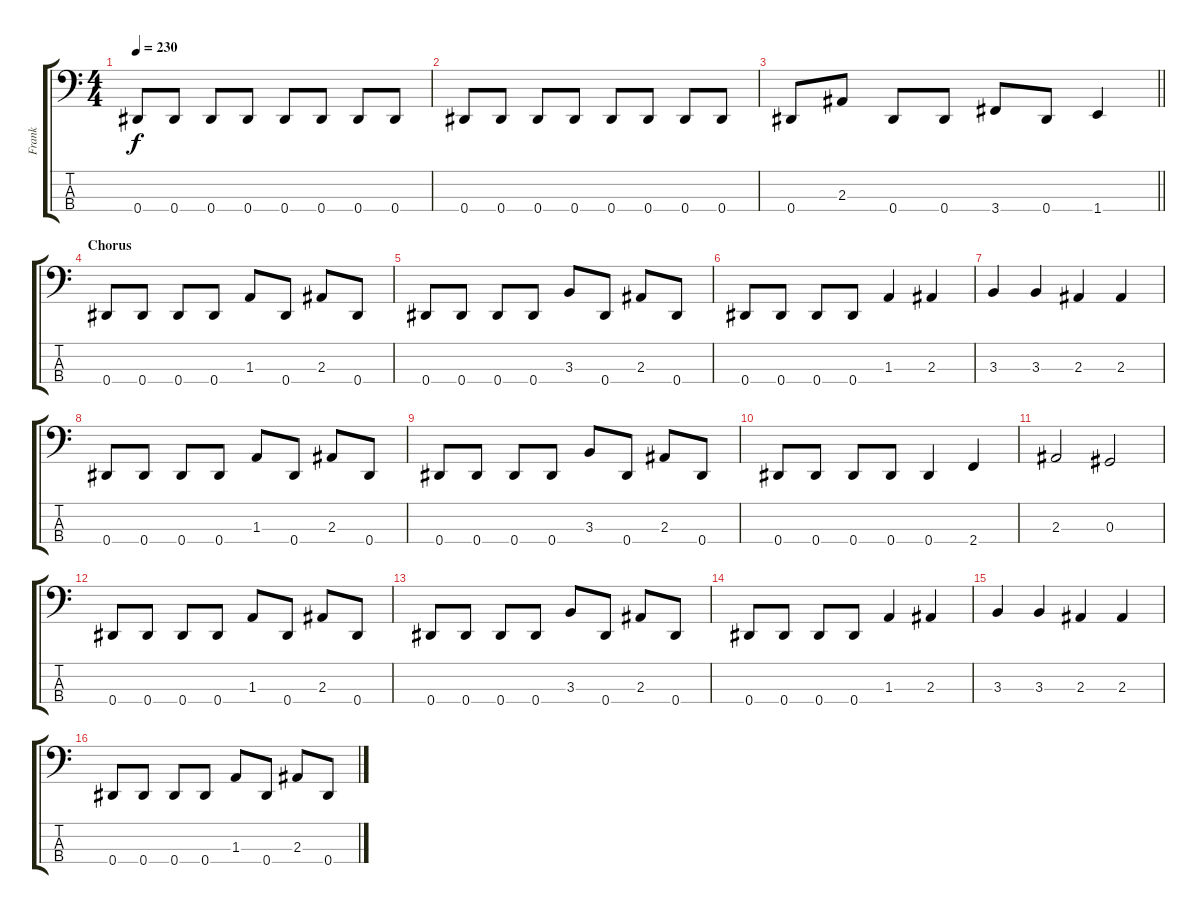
\track ("Frank" "Frank") {instrument electricbasspick}
\staff {score tabs}
\tuning (Gb2 Db2 Ab1 Eb1) {hide}
\ts (4 4)
\tempo 230
\clef f4
\ks c
0.4.8{dy f} 0.4.8 0.4.8 0.4.8 0.4.8 0.4.8 0.4.8 0.4.8 |
0.4.8 0.4.8 0.4.8 0.4.8 0.4.8 0.4.8 0.4.8 0.4.8 |
\barLineRight lightlight
0.4.8 2.3.8 0.4.8 0.4.8 3.4.8 0.4.8 1.4.4 |
\section ("" "Chorus")
0.4.8 0.4.8 0.4.8 0.4.8 1.3.8 0.4.8 2.3.8 0.4.8 |
0.4.8 0.4.8 0.4.8 0.4.8 3.3.8 0.4.8 2.3.8 0.4.8 |
0.4.8 0.4.8 0.4.8 0.4.8 1.3.4 2.3.4 |
3.3.4 3.3.4 2.3.4 2.3.4 |
0.4.8 0.4.8 0.4.8 0.4.8 1.3.8 0.4.8 2.3.8 0.4.8 |
0.4.8 0.4.8 0.4.8 0.4.8 3.3.8 0.4.8 2.3.8 0.4.8 |
0.4.8 0.4.8 0.4.8 0.4.8 0.4.4 2.4.4 |
2.3.2 0.3.2 |
0.4.8 0.4.8 0.4.8 0.4.8 1.3.8 0.4.8 2.3.8 0.4.8 |
0.4.8 0.4.8 0.4.8 0.4.8 3.3.8 0.4.8 2.3.8 0.4.8 |
0.4.8 0.4.8 0.4.8 0.4.8 1.3.4 2.3.4 |
3.3.4 3.3.4 2.3.4 2.3.4 |
0.4.8 0.4.8 0.4.8 0.4.8 1.3.8 0.4.8 2.3.8 0.4.8
